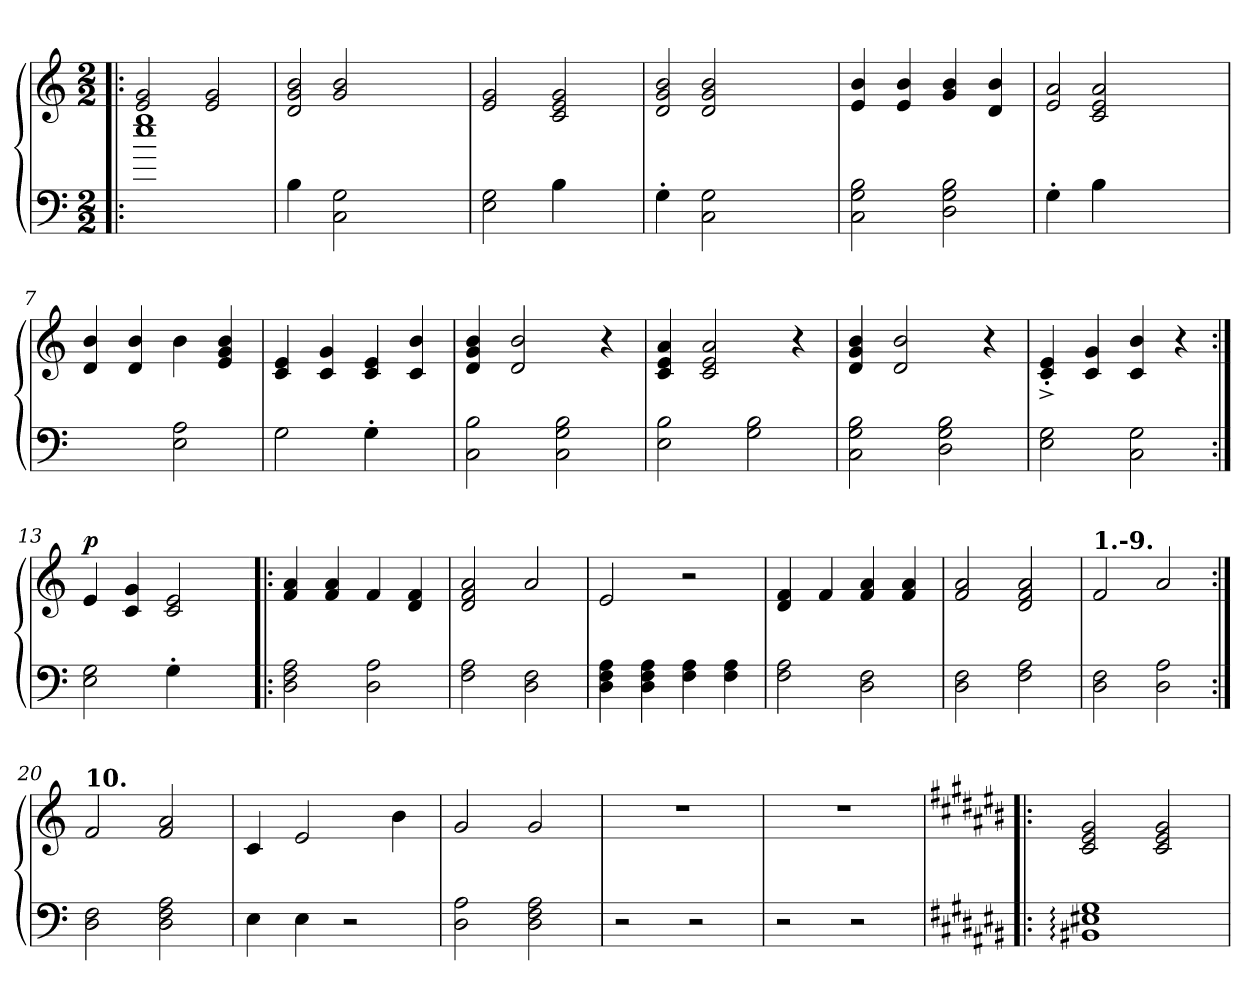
**kern	**kern	**dynam
*part1	*part1	*part1
*staff2	*staff1	*staff1/2
*clefF4	*clefG2	*
*k[]	*k[]	*
*M2/2	*M2/2	*
*MM120	*MM120	*
=1!|:	=1!|:	=1!|:
1ee 1gg	2e/ 2g/	.
.	2e/ 2g/	.
=2	=2	=2
*	*^	*
4B\	2d/ 2g/ 2b/	4ryy	.
2C\ 2G\	.	2g/ 2b/	.
.	2ryy	.	.
4ryy	.	4ryy	.
*	*v	*v	*
=3	=3	=3
2E\ 2G\	2e/ 2g/	.
4B\	2c/ 2e/ 2g/	.
4ryy	.	.
=4	=4	=4
*	*^	*
4G'\	2d/ 2g/ 2b/	4ryy	.
2C\ 2G\	.	2d/ 2g/ 2b/	.
.	2ryy	.	.
4ryy	.	4ryy	.
*	*v	*v	*
=5	=5	=5
2C\ 2G\ 2B\	4e/ 4b/	.
.	4e/ 4b/	.
2D\ 2G\ 2B\	4g/ 4b/	.
.	4d/ 4b/	.
=6	=6	=6
*	*^	*
4G'\	2e/ 2a/	4ryy	.
4B\	.	2c/ 2e/ 2a/	.
2ryy	2ryy	.	.
.	.	4ryy	.
*	*v	*v	*
=7	=7	=7
2ryy	4d/ 4b/	.
.	4d/ 4b/	.
2E\ 2A\	4b\	.
.	4e/ 4g/ 4b/	.
=8	=8	=8
2G\	4c/ 4e/	.
.	4c/ 4g/	.
4G'\	4c/ 4e/	.
4ryy	4c/ 4b/	.
=9	=9	=9
2C\ 2B\	4d/ 4g/ 4b/	.
.	2d/ 2b/	.
2C\ 2G\ 2B\	.	.
.	4r	.
=10	=10	=10
2E\ 2B\	4c/ 4e/ 4a/	.
.	2c/ 2e/ 2a/	.
2G\ 2B\	.	.
.	4r	.
=11	=11	=11
2C\ 2G\ 2B\	4d/ 4g/ 4b/	.
.	2d/ 2b/	.
2D\ 2G\ 2B\	.	.
.	4r	.
!!LO:LB:g=z
=12	=12	=12
2E\ 2G\	4c/'^ 4e/'^	.
.	4c/ 4g/	.
2C\ 2G\	4c/ 4b/	.
.	4r	.
=13:|!	=13:|!	=13:|!
!	!	!LO:DY:a
2E\ 2G\	4e/	p
.	4c/ 4g/	.
4G'\	2c/ 2e/	.
4ryy	.	.
=14!|:	=14!|:	=14!|:
2D\ 2F\ 2A\	4f/ 4a/	.
.	4f/ 4a/	.
2D\ 2A\	4f/	.
.	4d/ 4f/	.
=15	=15	=15
2F\ 2A\	2d/ 2f/ 2a/	.
2D\ 2F\	2a/	.
=16	=16	=16
4D\ 4F\ 4A\	2e/	.
4D\ 4F\ 4A\	.	.
4F\ 4A\	2r	.
4F\ 4A\	.	.
=17	=17	=17
2F\ 2A\	4d/ 4f/	.
.	4f/	.
2D\ 2F\	4f/ 4a/	.
.	4f/ 4a/	.
=18	=18	=18
2D\ 2F\	2f/ 2a/	.
2F\ 2A\	2d/ 2f/ 2a/	.
=19	=19	=19
!	!LO:TX:a:B:t=1.-9.	!
2D\ 2F\	2f/	.
2D\ 2A\	2a/	.
=20:|!	=20:|!	=20:|!
!	!LO:TX:a:B:t=10.	!
2D\ 2F\	2f/	.
2D\ 2F\ 2A\	2f/ 2a/	.
=21	=21	=21
4E\	4c/	.
4E\	2e/	.
2r	.	.
.	4b\	.
=22	=22	=22
2D\ 2A\	2g/	.
2D\ 2F\ 2A\	2g/	.
!!LO:LB:g=z
=23	=23	=23
2r	1r	.
2r	.	.
=24	=24	=24
2r	1r	.
2r	.	.
=25!|:	=25!|:	=25!|:
*k[f#c#g#d#a#e#b#]	*k[f#c#g#d#a#e#b#]	*
*^	*	*
1BB#X:	1E#X: 1G#:	2c#/ 2e#/ 2g#/	.
.	.	2c#/ 2e#/ 2g#/	.
*v	*v	*	*
=	=	=
*-	*-	*-
